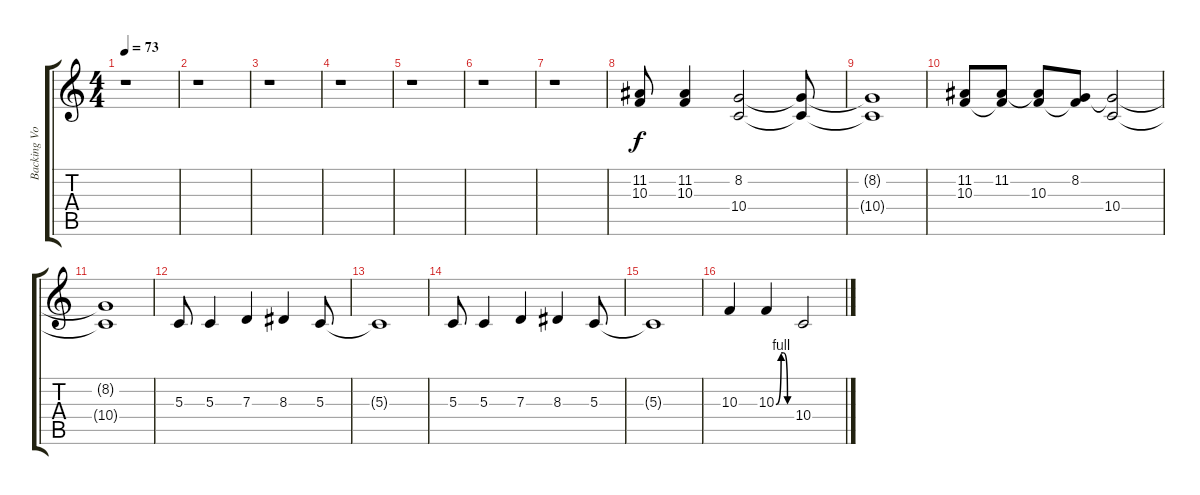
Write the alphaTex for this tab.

\track ("Backing Vocals" "Backing Vo") {instrument flute}
\staff {score tabs}
\tuning (E4 B3 G3 D3 A2 E2) {hide}
\ts (4 4)
\tempo 73
\clef g2
\ks c
r.1{dy f} |
r.1 |
r.1 |
r.1 |
r.1 |
r.1 |
r.1 |
(11.2 10.3).8 (11.2 10.3).4 (8.2 10.4).2 (8.2{t} 10.4{t}).8 |
(8.2{t} 10.4{t}).1 |
(11.2 10.3).8 (11.2 10.3{t}).8 (11.2{t} 10.3).8 (8.2 10.3{t}).8 (8.2{t} 10.4).2 |
(8.2{t} 10.4{t}).1 |
5.3.8 5.3.4 7.3.4 8.3.4 5.3.8 |
5.3{t}.1 |
5.3.8 5.3.4 7.3.4 8.3.4 5.3.8 |
5.3{t}.1 |
10.3.4 10.3{be (custom 0 0 20 4 30 4 45 0 60 0)}.4 10.4.2
